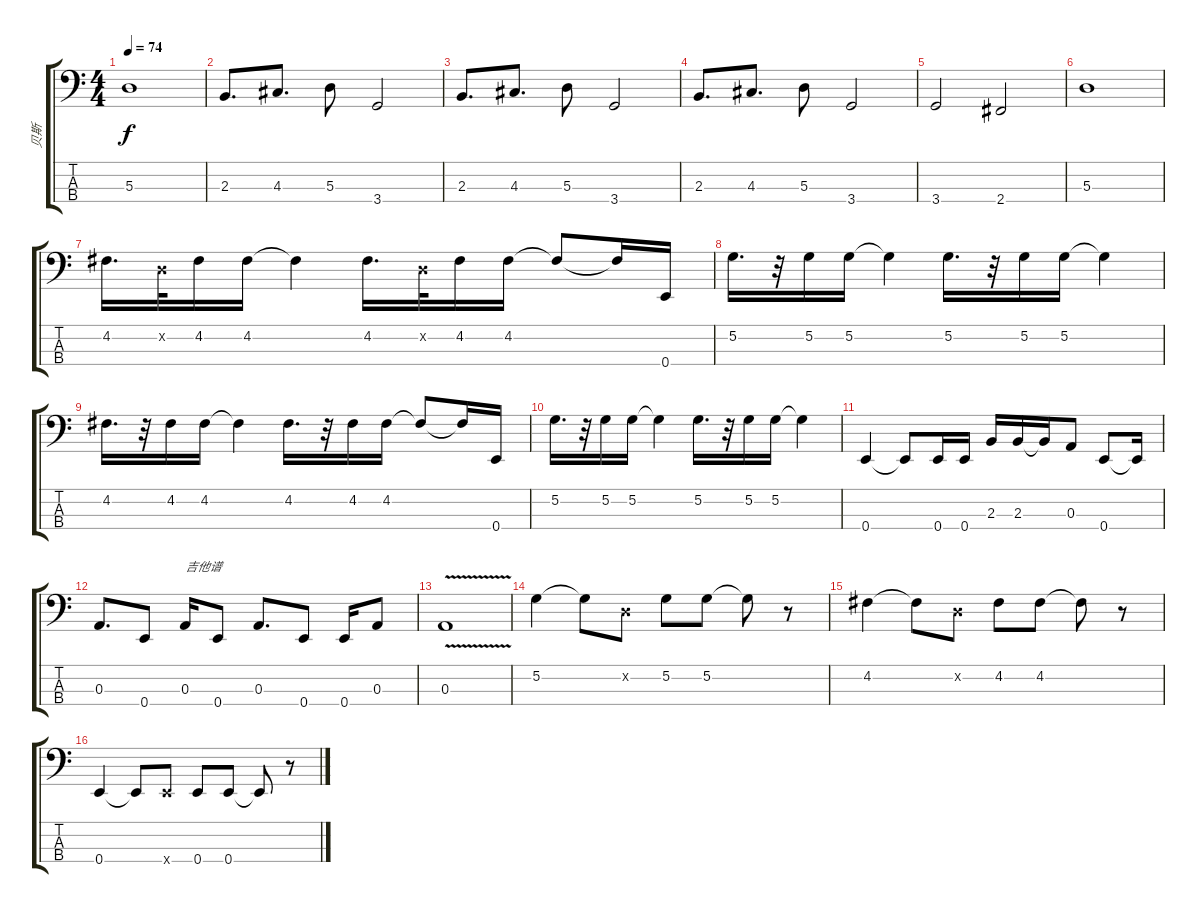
\track ("贝斯" "贝斯") {instrument electricbassfinger}
\staff {score tabs}
\tuning (G2 D2 A1 E1) {hide}
\ts (4 4)
\tempo 74
\clef f4
\ks c
5.3.1{dy f} |
2.3.8{d} 4.3.8{d} 5.3.8 3.4.2 |
2.3.8{d} 4.3.8{d} 5.3.8 3.4.2 |
2.3.8{d} 4.3.8{d} 5.3.8 3.4.2 |
3.4.2 2.4.2 |
5.3.1 |
4.2.16{d} 0.2{x}.32 4.2.16 4.2.16 4.2{t}.4 4.2.16{d} 0.2{x}.32 4.2.16 4.2.16 4.2{t}.8 4.2{t}.16 0.4.16 |
5.2.16{d} r.32 5.2.16 5.2.16 5.2{t}.4 5.2.16{d} r.32 5.2.16 5.2.16 5.2{t}.4 |
4.2.16{d} r.32 4.2.16 4.2.16 4.2{t}.4 4.2.16{d} r.32 4.2.16 4.2.16 4.2{t}.8 4.2{t}.16 0.4.16 |
5.2.16{d} r.32 5.2.16 5.2.16 5.2{t}.4 5.2.16{d} r.32 5.2.16 5.2.16 5.2{t}.4 |
0.4.4 0.4{t}.8 0.4.16 0.4.16 2.3.16 2.3.16 2.3{t}.16 0.3.8 0.4.8 0.4{t}.16 |
0.3.8{d} 0.4.8 0.3.16{txt "吉他谱"} 0.4.8 0.3.8{d} 0.4.8 0.4.16 0.3.8 |
0.3{v}.1 |
5.2.4 5.2{t}.8 0.2{x}.8 5.2.8 5.2.8 5.2{t}.8 r.8 |
4.2.4 4.2{t}.8 0.2{x}.8 4.2.8 4.2.8 4.2{t}.8 r.8 |
0.4.4 0.4{t}.8 0.4{x}.8 0.4.8 0.4.8 0.4{t}.8 r.8
